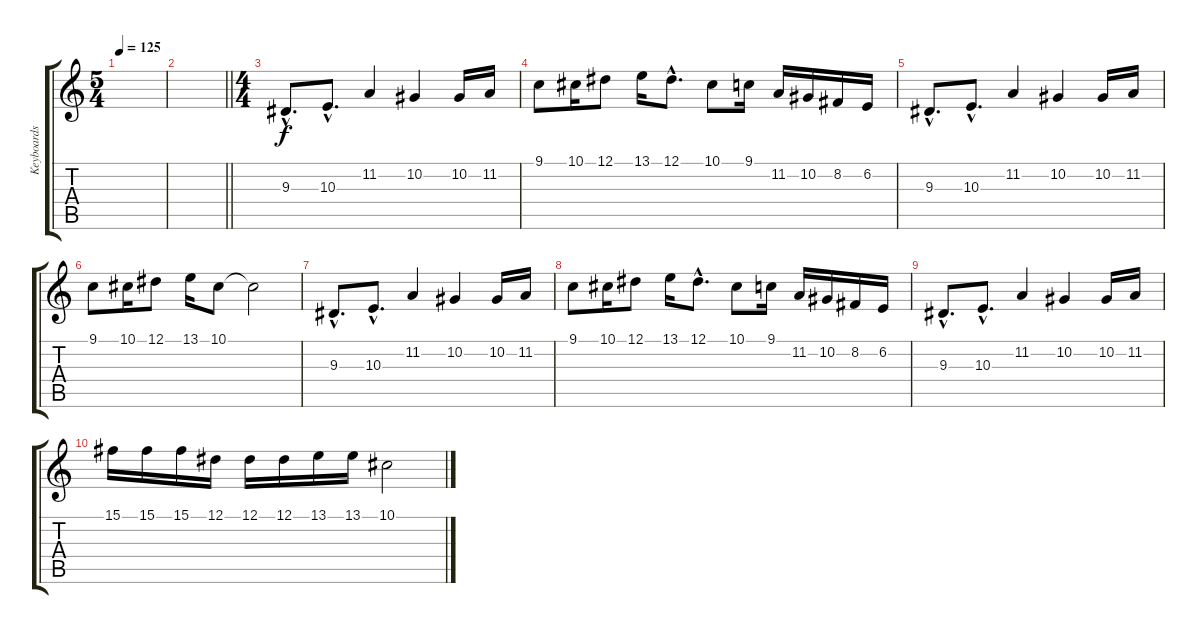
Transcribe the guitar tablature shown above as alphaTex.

\track ("Keyboards" "Keyboards") {instrument lead2sawtooth}
\staff {score tabs}
\tuning (Eb4 Bb3 Gb3 Db3 Ab2 Eb2) {hide}
\ts (5 4)
\tempo 125
\clef g2
\ks c
|
\barLineRight lightlight
|
\ts (4 4)
9.3{hac}.8{d} 10.3{hac}.8{d} 11.2.4 10.2.4 10.2.16 11.2.16 |
9.1.8 10.1.16 12.1.8 13.1.16 12.1{hac}.8{d} 10.1.8 9.1.16 11.2.16 10.2.16 8.2.16 6.2.16 |
9.3{hac}.8{d} 10.3{hac}.8{d} 11.2.4 10.2.4 10.2.16 11.2.16 |
9.1.8 10.1.16 12.1.8 13.1.16 10.1.8 10.1{t}.2 |
9.3{hac}.8{d} 10.3{hac}.8{d} 11.2.4 10.2.4 10.2.16 11.2.16 |
9.1.8 10.1.16 12.1.8 13.1.16 12.1{hac}.8{d} 10.1.8 9.1.16 11.2.16 10.2.16 8.2.16 6.2.16 |
9.3{hac}.8{d} 10.3{hac}.8{d} 11.2.4 10.2.4 10.2.16 11.2.16 |
15.1.16 15.1.16 15.1.16 12.1.16 12.1.16 12.1.16 13.1.16 13.1.16 10.1.2
